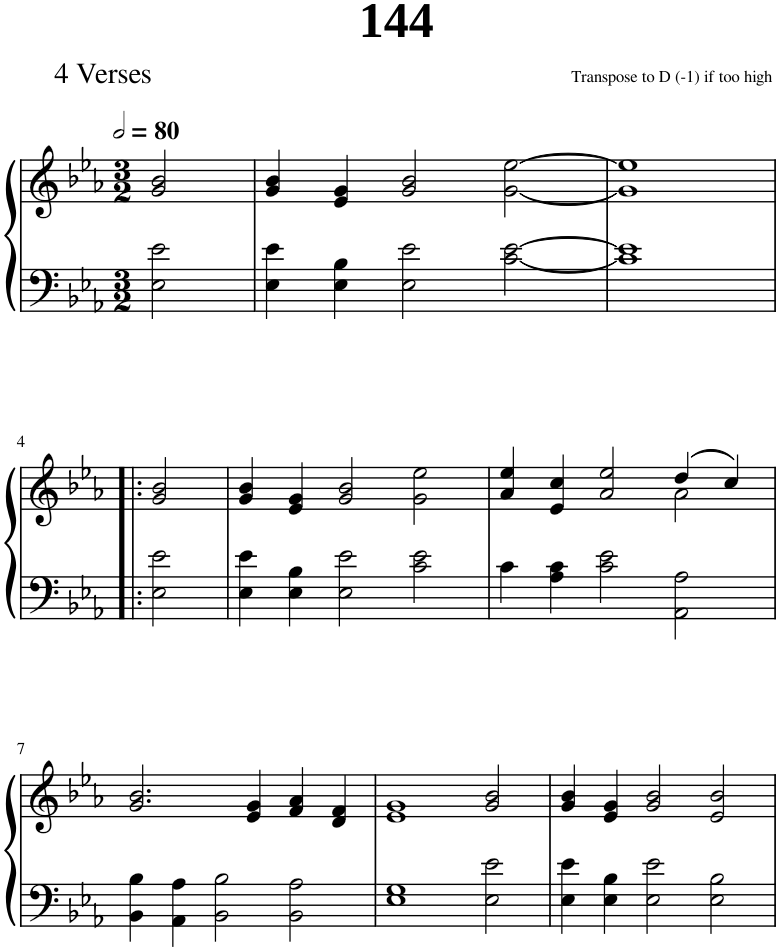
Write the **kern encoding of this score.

**kern	**kern
*part1	*part1
*staff2	*staff1
*I"Piano	*
*I'Pno.	*
*clefF4	*clefG2
*k[b-e-a-]	*k[b-e-a-]
*M3/2	*M3/2
*MM160	*MM160
=1	=1
2E-\ 2e-\	2g/ 2b-/
=2	=2
4E-\ 4e-\	4g/ 4b-/
4E-\ 4B-\	4e-/ 4g/
2E-\ 2e-\	2g/ 2b-/
[2c\ [2e-\	[2g\ [2ee-\
=3	=3
1c] 1e-]	1g] 1ee-]
!!LO:LB:g=z
=4!|:	=4!|:
2E-\ 2e-\	2g/ 2b-/
=5	=5
4E-\ 4e-\	4g/ 4b-/
4E-\ 4B-\	4e-/ 4g/
2E-\ 2e-\	2g/ 2b-/
2c\ 2e-\	2g\ 2ee-\
=6	=6
*	*^
4c\	4a-/ 4ee-/	1ryy
4A-\ 4c\	4e-/ 4cc/	.
2c\ 2e-\	2a-/ 2ee-/	.
2AA-\ 2A-\	(4dd/	2a-\
.	4cc/)	.
*	*v	*v
!!LO:LB:g=z
=7	=7
4BB-\ 4B-\	2.g/ 2.b-/
4AA-\ 4A-\	.
2BB-\ 2B-\	.
.	4e-/ 4g/
2BB-\ 2A-\	4f/ 4a-/
.	4d/ 4f/
=8	=8
1E- 1G	1e- 1g
2E-\ 2e-\	2g/ 2b-/
=9	=9
4E-\ 4e-\	4g/ 4b-/
4E-\ 4B-\	4e-/ 4g/
2E-\ 2e-\	2g/ 2b-/
2E-\ 2B-\	2e-/ 2b-/
=	=
*-	*-
